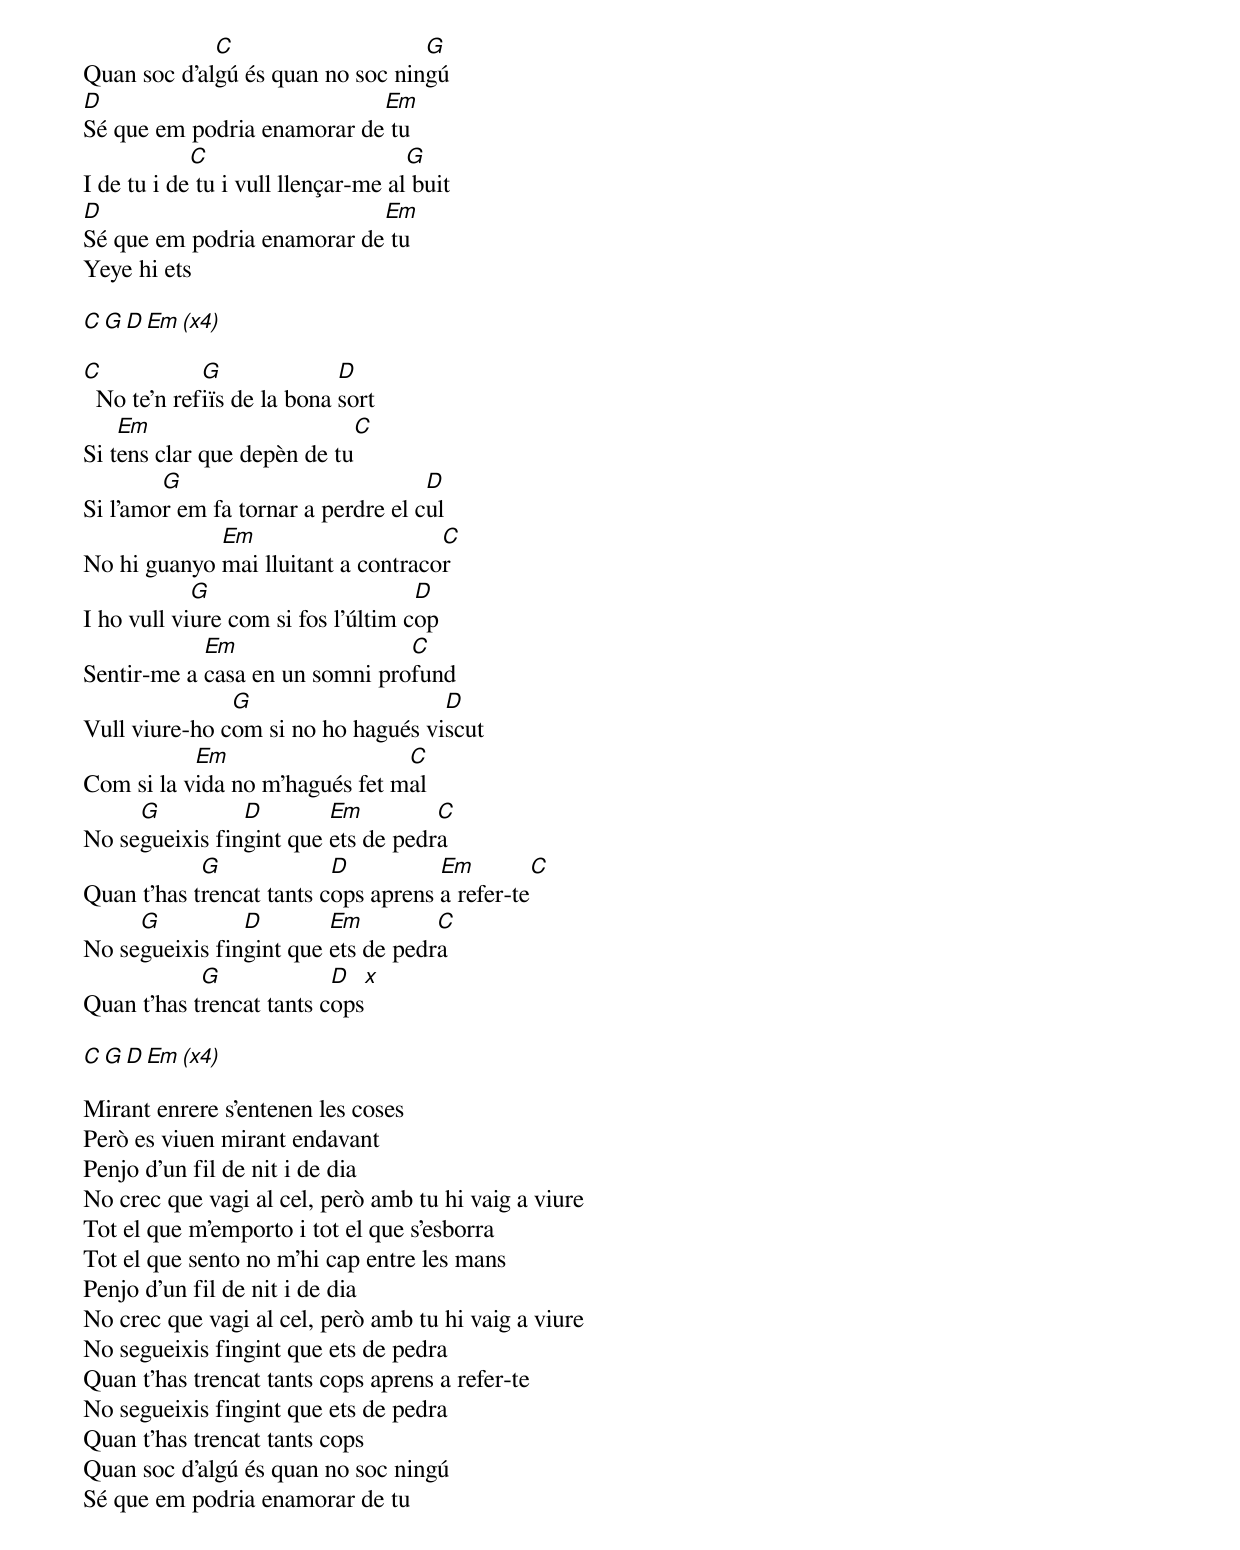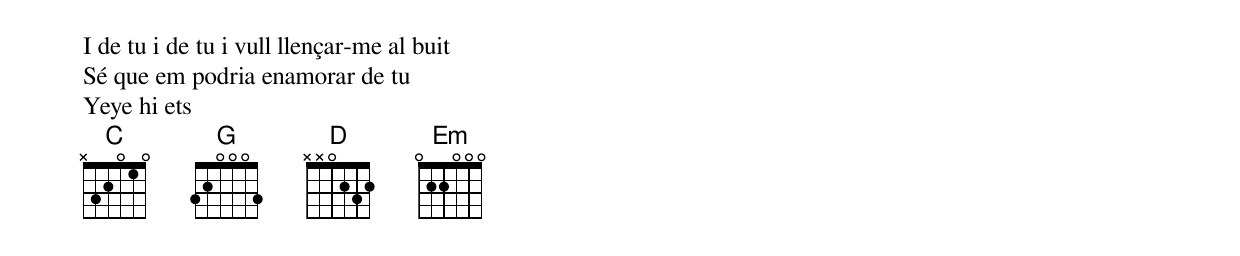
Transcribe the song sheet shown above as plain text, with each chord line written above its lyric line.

             C                    G
Quan soc d'algú és quan no soc ningú
D                           Em
Sé que em podria enamorar de tu
            C                       G
I de tu i de tu i vull llençar-me al buit
D                           Em
Sé que em podria enamorar de tu
Yeye hi ets

C    G    D    Em (x4)

C            G              D
  No te'n refiïs de la bona sort
    Em                      C
Si tens clar que depèn de tu
        G                           D
Si l'amor em fa tornar a perdre el cul
             Em                     C
No hi guanyo mai lluitant a contracor
            G                       D
I ho vull viure com si fos l'últim cop
            Em                  C
Sentir-me a casa en un somni profund
               G                    D
Vull viure-ho com si no ho hagués viscut
           Em                   C
Com si la vida no m'hagués fet mal
     G          D        Em         C
No segueixis fingint que ets de pedra
            G             D          Em         C
Quan t'has trencat tants cops aprens a refer-te
     G          D        Em         C
No segueixis fingint que ets de pedra
            G             D        x
Quan t'has trencat tants cops

C    G    D    Em (x4)

Mirant enrere s'entenen les coses
Però es viuen mirant endavant
Penjo d'un fil de nit i de dia
No crec que vagi al cel, però amb tu hi vaig a viure
Tot el que m'emporto i tot el que s'esborra
Tot el que sento no m'hi cap entre les mans
Penjo d'un fil de nit i de dia
No crec que vagi al cel, però amb tu hi vaig a viure
No segueixis fingint que ets de pedra
Quan t'has trencat tants cops aprens a refer-te
No segueixis fingint que ets de pedra
Quan t'has trencat tants cops
Quan soc d'algú és quan no soc ningú
Sé que em podria enamorar de tu
I de tu i de tu i vull llençar-me al buit
Sé que em podria enamorar de tu
Yeye hi ets
